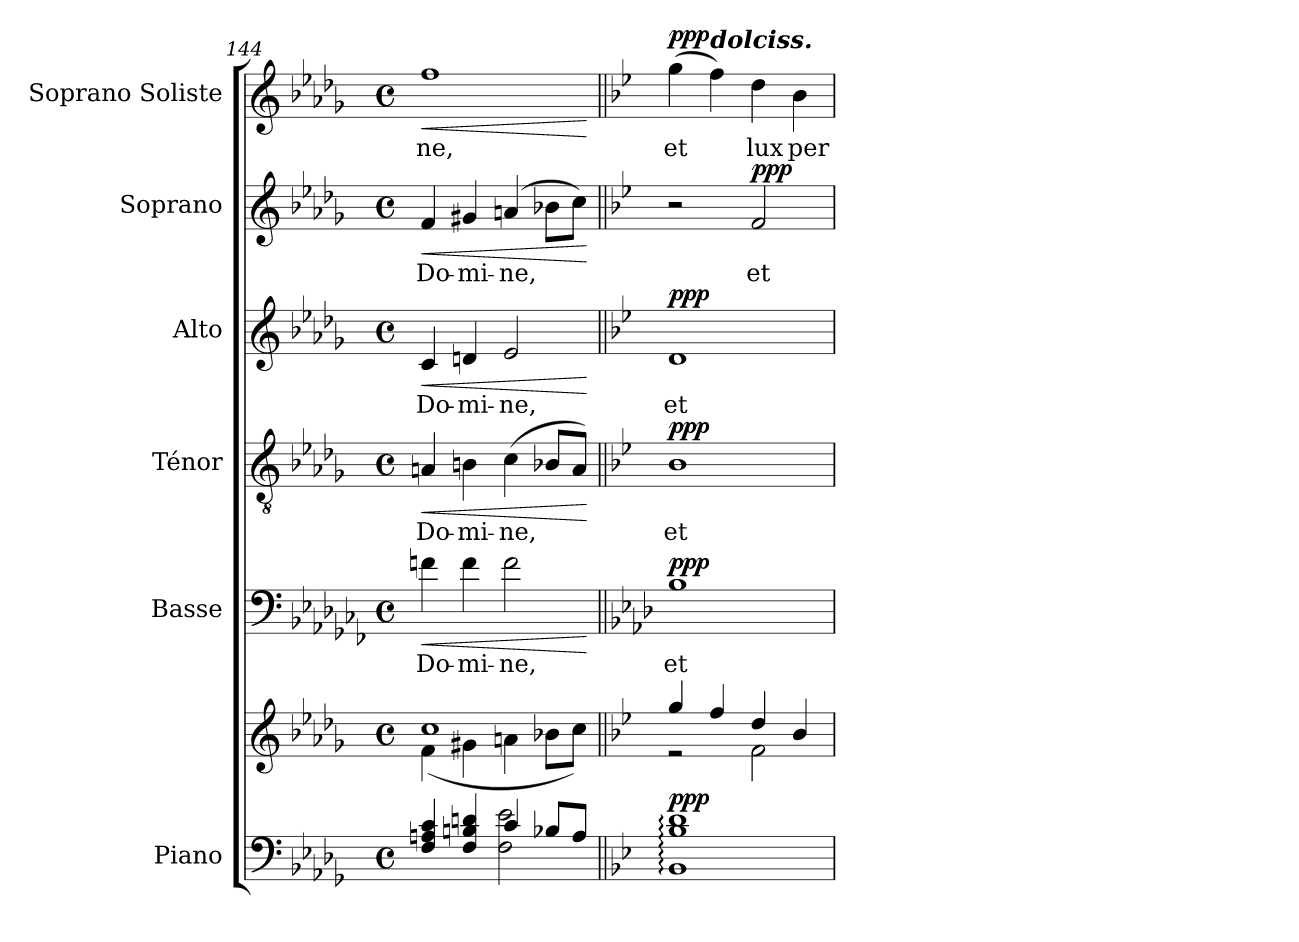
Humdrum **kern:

**kern	**kern	**dynam	**kern	**text	**dynam	**kern	**text	**dynam	**kern	**text	**dynam	**kern	**text	**dynam	**kern	**text	**dynam
*part6	*part6	*part6	*part5	*part5	*part5	*part4	*part4	*part4	*part3	*part3	*part3	*part2	*part2	*part2	*part1	*part1	*part1
*staff7	*staff6	*staff6/7	*staff5	*staff5	*staff5	*staff4	*staff4	*staff4	*staff3	*staff3	*staff3	*staff2	*staff2	*staff2	*staff1	*staff1	*staff1
*I"Piano	*	*	*I"Basse	*	*	*I"Ténor	*	*	*I"Alto	*	*	*I"Soprano	*	*	*I"Soprano Soliste	*	*
*I'Pno.	*	*	*I'B.	*	*	*I'T.	*	*	*I'A.	*	*	*I'S.	*	*	*	*	*
*clefF4	*clefG2	*	*clefF4	*	*	*clefGv2	*	*	*clefG2	*	*	*clefG2	*	*	*clefG2	*	*
*	*	*	*ITrd8c14	*	*	*	*	*	*	*	*	*	*	*	*	*	*
*k[b-e-a-d-g-]	*k[b-e-a-d-g-]	*	*k[b-e-a-d-g-c-f-]	*	*	*k[b-e-a-d-g-]	*	*	*k[b-e-a-d-g-]	*	*	*k[b-e-a-d-g-]	*	*	*k[b-e-a-d-g-]	*	*
*M4/4	*M4/4	*	*M4/4	*	*	*M4/4	*	*	*M4/4	*	*	*M4/4	*	*	*M4/4	*	*
*met(c)	*met(c)	*	*met(c)	*	*	*met(c)	*	*	*met(c)	*	*	*met(c)	*	*	*met(c)	*	*
=144	=144	=144	=144	=144	=144	=144	=144	=144	=144	=144	=144	=144	=144	=144	=144	=144	=144
*^	*^	*	*	*	*	*	*	*	*	*	*	*	*	*	*	*	*
!	!	!	!	!	!	!	!LO:HP:b	!	!	!LO:HP:b	!	!	!LO:HP:b	!	!	!LO:HP:b	!	!	!LO:HP:b
4F/ 4An/ 4c/	2ryy	1cc	(4f\	.	4Fni\	Do-	<	4An/	Do-	<	4c/	Do-	<	4f/	Do-	<	1ff	-ne,	<
4F/ 4Bn/ 4dn/	.	.	4g#X\	.	4Fi\	-mi-	.	4Bn\	-mi-	.	4dn/	-mi-	.	4g#X/	-mi-	.	.	.	.
4c/	2F\ 2e-\	.	4an\	.	2Fi\	-ne,	.	(4c\	-ne,	.	2e-/	-ne,	.	(4an/	-ne,	.	.	.	.
8B-X/L	.	.	8b-X\L	.	.	.	.	8B-X/L	.	.	.	.	.	8b-X\L	.	.	.	.	.
8A/J	.	.	8cc\J)	.	.	.	.	8A/J)	.	.	.	.	.	8cc\J)	.	.	.	.	.
*v	*v	*	*	*	*	*	*	*	*	*	*	*	*	*	*	*	*	*	*
*	*v	*v	*	*	*	*	*	*	*	*	*	*	*	*	*	*	*	*
.	.	.	.	.	[	.	.	[	.	.	[	.	.	[	.	.	[
=145||	=145||	=145||	=145||	=145||	=145||	=145||	=145||	=145||	=145||	=145||	=145||	=145||	=145||	=145||	=145||	=145||	=145||
*k[b-e-]	*k[b-e-]	*	*k[b-e-a-d-]	*	*	*k[b-e-]	*	*	*k[b-e-]	*	*	*k[b-e-]	*	*	*k[b-e-]	*	*
*	*^	*	*	*	*	*	*	*	*	*	*	*	*	*	*	*	*
!	!	!	!LO:DY:a=2	!	!	!LO:DY:a	!	!	!LO:DY:a	!	!	!LO:DY:a	!	!	!	!	!	!LO:DY:a
1BB-: 1B-: 1d:	4gg/	2r	ppp	1BB-i	et	ppp	1B-	et	ppp	1d	et	ppp	2r	.	.	(4gg\	et	ppp
!	!	!	!	!	!	!	!	!	!	!	!	!	!	!	!	!LO:TX:a:Bi:t=dolciss.	!	!
.	4ff/	.	.	.	.	.	.	.	.	.	.	.	.	.	.	4ff\)	.	.
!	!	!	!	!	!	!	!	!	!	!	!	!	!	!	!LO:DY:a	!	!	!
.	4dd/	2f\	.	.	.	.	.	.	.	.	.	.	2f/	et	ppp	4dd\	lux	.
.	4b-/	.	.	.	.	.	.	.	.	.	.	.	.	.	.	4b-\	per-	.
*	*v	*v	*	*	*	*	*	*	*	*	*	*	*	*	*	*	*	*
=	=	=	=	=	=	=	=	=	=	=	=	=	=	=	=	=	=
*-	*-	*-	*-	*-	*-	*-	*-	*-	*-	*-	*-	*-	*-	*-	*-	*-	*-
